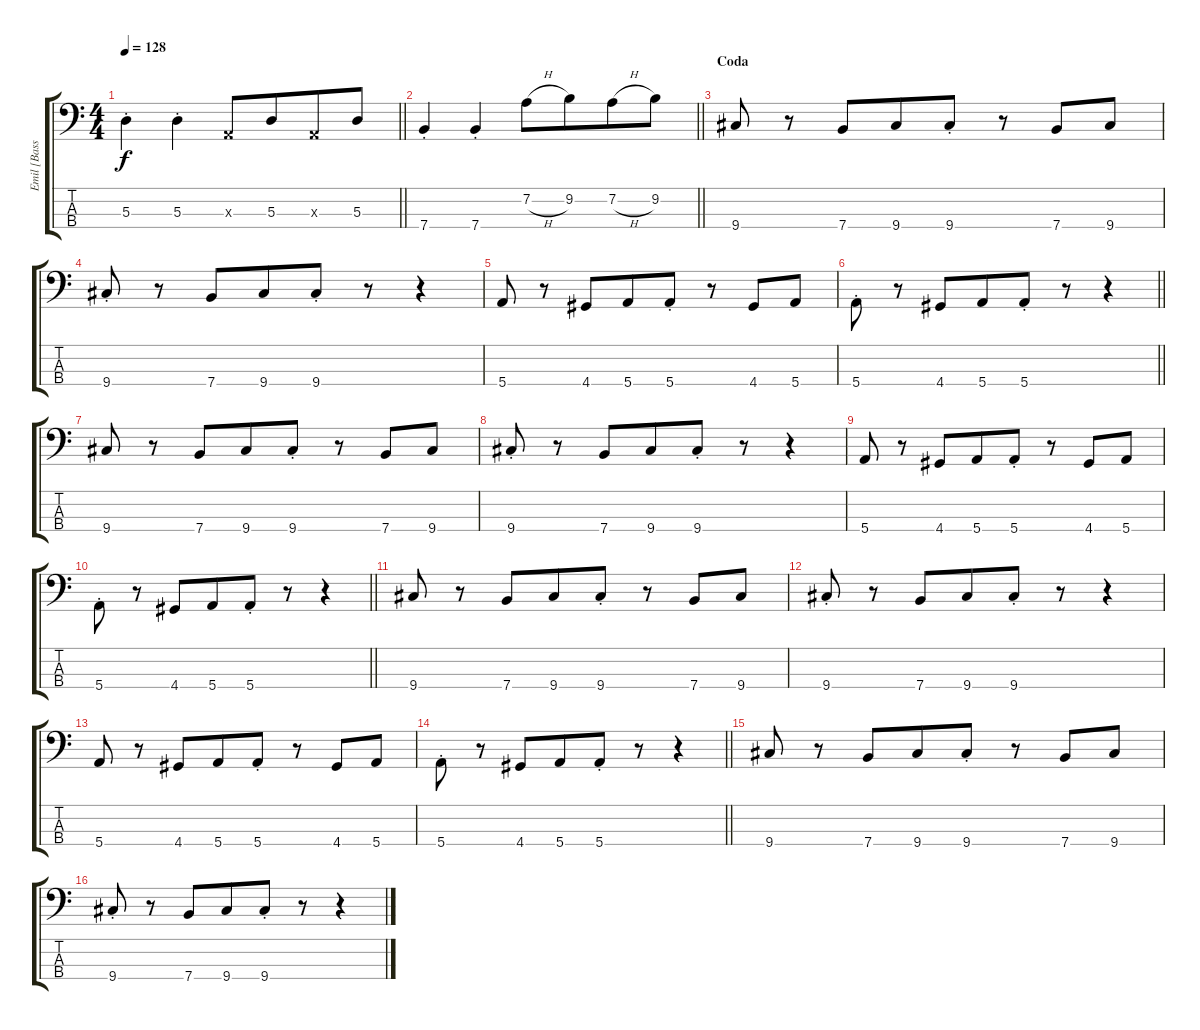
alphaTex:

\track ("Emil [Bass]" "Emil [Bass") {instrument electricbassfinger}
\staff {score tabs}
\tuning (G2 D2 A1 E1) {hide}
\ts (4 4)
\tempo 128
\clef f4
\barLineRight lightlight
\ks c
5.3{st}.4{dy f} 5.3{st}.4 0.3{x}.8 5.3.8{beam merge} 0.3{x}.8 5.3.8 |
\barLineRight lightlight
7.4{st}.4 7.4{st}.4 7.2{h}.8 9.2.8{beam merge} 7.2{h}.8 9.2.8 |
\section ("" "Coda")
9.4.8 r.8 7.4.8 9.4.8{beam merge} 9.4{st}.8 r.8 7.4.8 9.4.8 |
9.4{st}.8 r.8 7.4.8 9.4.8{beam merge} 9.4{st}.8 r.8 r.4 |
5.4.8 r.8 4.4.8{beam merge} 5.4.8{beam merge} 5.4{st}.8 r.8 4.4.8 5.4.8 |
\barLineRight lightlight
5.4{st}.8{beam Down} r.8 4.4.8 5.4.8{beam merge} 5.4{st}.8 r.8 r.4 |
9.4.8 r.8 7.4.8 9.4.8{beam merge} 9.4{st}.8 r.8 7.4.8 9.4.8 |
9.4{st}.8 r.8 7.4.8 9.4.8{beam merge} 9.4{st}.8 r.8 r.4 |
5.4.8 r.8 4.4.8{beam merge} 5.4.8{beam merge} 5.4{st}.8 r.8 4.4.8 5.4.8 |
\barLineRight lightlight
5.4{st}.8{beam Down} r.8 4.4.8 5.4.8{beam merge} 5.4{st}.8 r.8 r.4 |
9.4.8 r.8 7.4.8 9.4.8{beam merge} 9.4{st}.8 r.8 7.4.8 9.4.8 |
9.4{st}.8 r.8 7.4.8 9.4.8{beam merge} 9.4{st}.8 r.8 r.4 |
5.4.8 r.8 4.4.8{beam merge} 5.4.8{beam merge} 5.4{st}.8 r.8 4.4.8 5.4.8 |
\barLineRight lightlight
5.4{st}.8{beam Down} r.8 4.4.8 5.4.8{beam merge} 5.4{st}.8 r.8 r.4 |
9.4.8 r.8 7.4.8 9.4.8{beam merge} 9.4{st}.8 r.8 7.4.8 9.4.8 |
9.4{st}.8 r.8 7.4.8 9.4.8{beam merge} 9.4{st}.8 r.8 r.4
